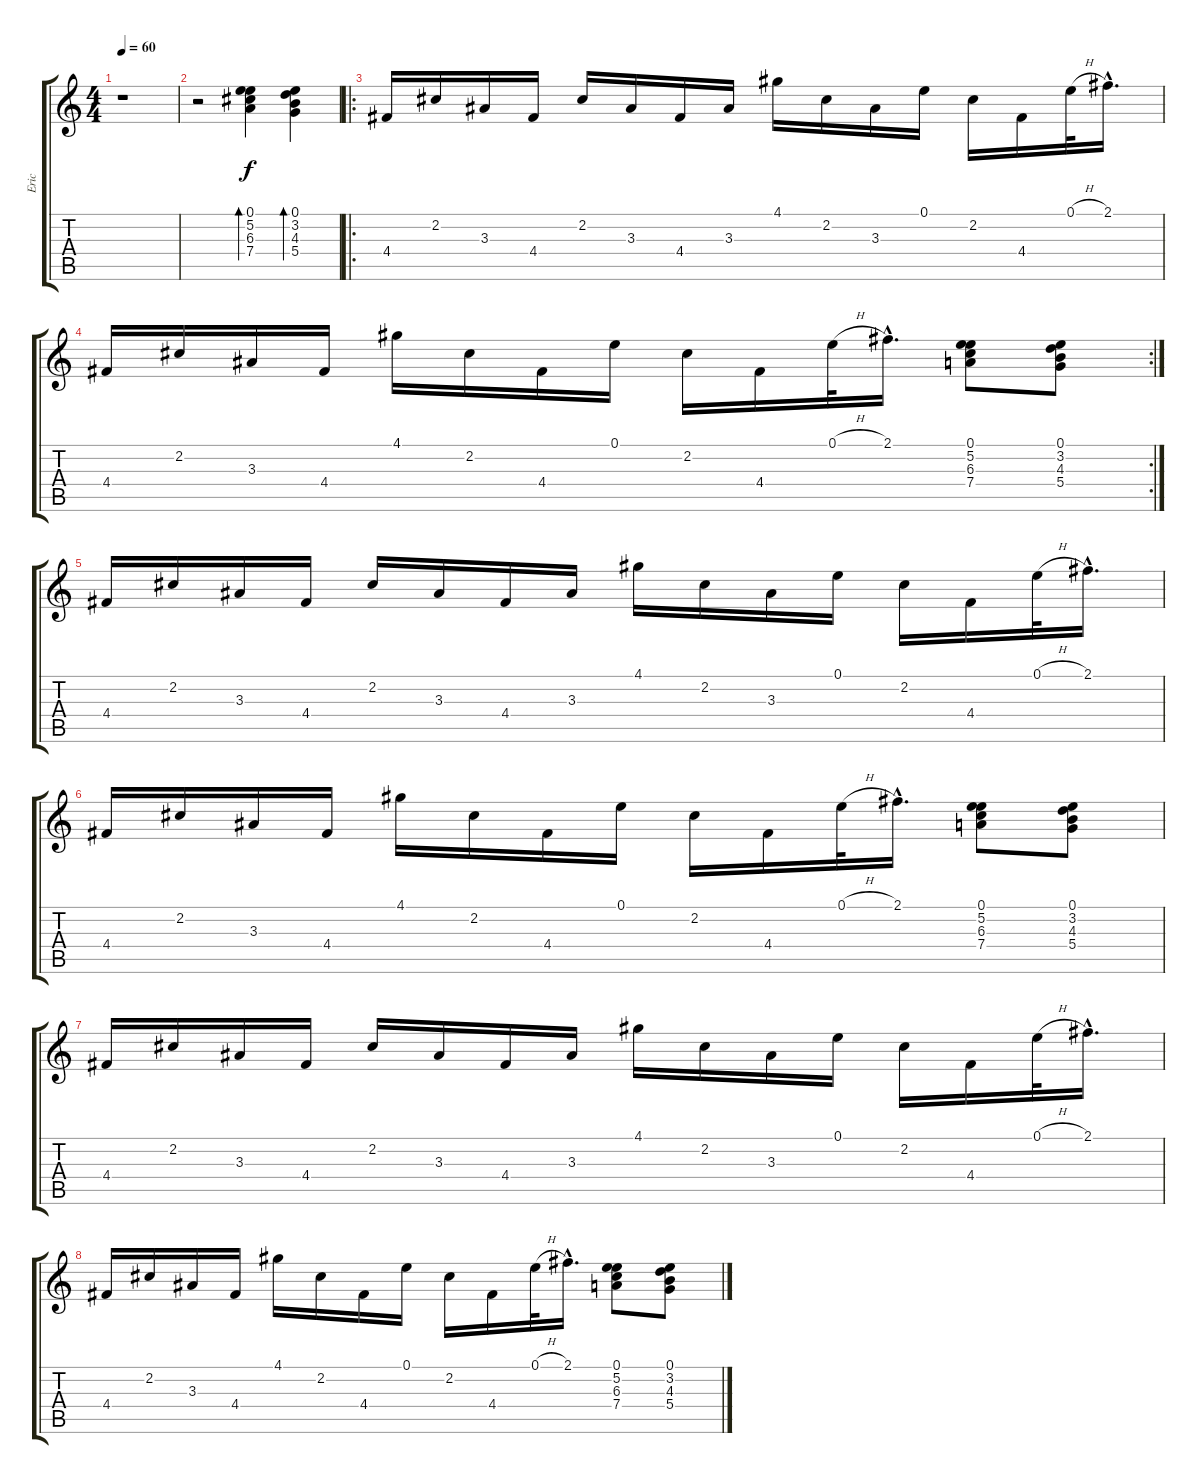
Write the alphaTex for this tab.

\track ("Eric" "Eric") {instrument acousticguitarsteel}
\staff {score tabs}
\tuning (E4 B3 G3 D3 A2 E2) {hide}
\ts (4 4)
\tempo 60
\clef g2
\ks c
r.1{dy f instrument acousticguitarsteel} |
r.2 (0.1 5.2 6.3 7.4).4{bd 60} (0.1 3.2 4.3 5.4).4{bd 60} |
\ro
4.4.16 2.2.16 3.3.16 4.4.16 2.2.16 3.3.16 4.4.16 3.3.16 4.1.16 2.2.16 3.3.16 0.1.16 2.2.16 4.4.16 0.1{h}.32 2.1{hac}.16{d} |
\rc 2
4.4.16 2.2.16 3.3.16 4.4.16 4.1.16 2.2.16 4.4.16 0.1.16 2.2.16 4.4.16 0.1{h}.32 2.1{hac}.16{d} (0.1 5.2 6.3 7.4).8 (0.1 3.2 4.3 5.4).8 |
4.4.16 2.2.16 3.3.16 4.4.16 2.2.16 3.3.16 4.4.16 3.3.16 4.1.16 2.2.16 3.3.16 0.1.16 2.2.16 4.4.16 0.1{h}.32 2.1{hac}.16{d} |
4.4.16 2.2.16 3.3.16 4.4.16 4.1.16 2.2.16 4.4.16 0.1.16 2.2.16 4.4.16 0.1{h}.32 2.1{hac}.16{d} (0.1 5.2 6.3 7.4).8 (0.1 3.2 4.3 5.4).8 |
4.4.16 2.2.16 3.3.16 4.4.16 2.2.16 3.3.16 4.4.16 3.3.16 4.1.16 2.2.16 3.3.16 0.1.16 2.2.16 4.4.16 0.1{h}.32 2.1{hac}.16{d} |
4.4.16 2.2.16 3.3.16 4.4.16 4.1.16 2.2.16 4.4.16 0.1.16 2.2.16 4.4.16 0.1{h}.32 2.1{hac}.16{d} (0.1 5.2 6.3 7.4).8 (0.1 3.2 4.3 5.4).8
